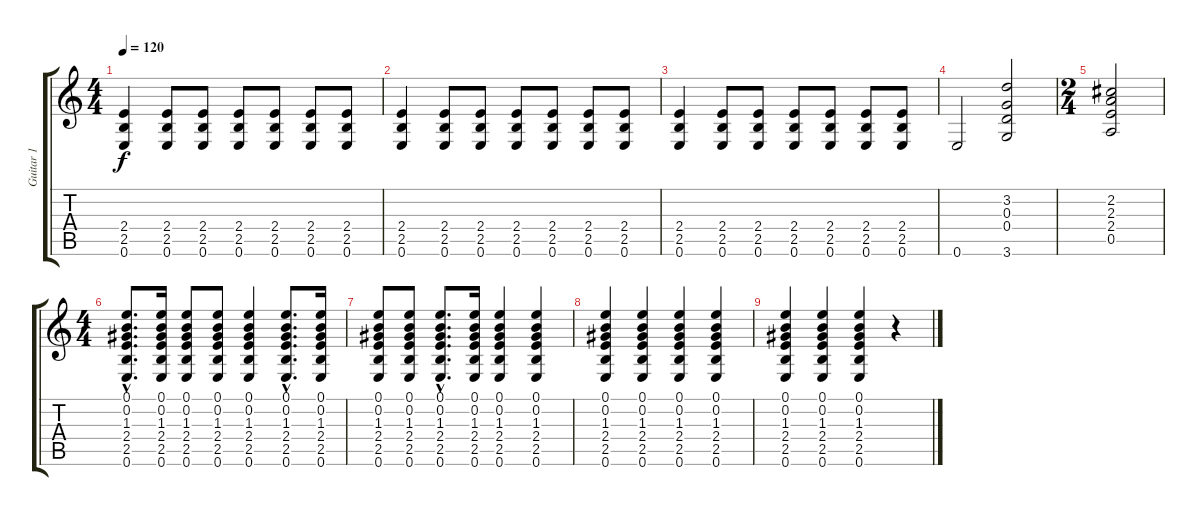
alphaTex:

\track ("Guitar 1" "Guitar 1") {instrument overdrivenguitar}
\staff {score tabs}
\tuning (E4 B3 G3 D3 A2 E2) {hide}
\ts (4 4)
\tempo 120
\clef g2
\ks c
(2.4 2.5 0.6).4{dy f} (2.4 2.5 0.6).8 (2.4 2.5 0.6).8 (2.4 2.5 0.6).8 (2.4 2.5 0.6).8 (2.4 2.5 0.6).8 (2.4 2.5 0.6).8 |
(2.4 2.5 0.6).4 (2.4 2.5 0.6).8 (2.4 2.5 0.6).8 (2.4 2.5 0.6).8 (2.4 2.5 0.6).8 (2.4 2.5 0.6).8 (2.4 2.5 0.6).8 |
(2.4 2.5 0.6).4 (2.4 2.5 0.6).8 (2.4 2.5 0.6).8 (2.4 2.5 0.6).8 (2.4 2.5 0.6).8 (2.4 2.5 0.6).8 (2.4 2.5 0.6).8 |
0.6.2 (3.2 0.3 0.4 3.6).2 |
\ts (2 4)
(2.2 2.3 2.4 0.5).2 |
\ts (4 4)
(0.1{hac} 0.2{hac} 1.3{hac} 2.4{hac} 2.5{hac} 0.6{hac}).8{d} (0.1 0.2 1.3 2.4 2.5 0.6).16 (0.1 0.2 1.3 2.4 2.5 0.6).8 (0.1 0.2 1.3 2.4 2.5 0.6).8 (0.1 0.2 1.3 2.4 2.5 0.6).4 (0.1{hac} 0.2{hac} 1.3{hac} 2.4{hac} 2.5{hac} 0.6{hac}).8{d} (0.1 0.2 1.3 2.4 2.5 0.6).16 |
(0.1 0.2 1.3 2.4 2.5 0.6).8 (0.1 0.2 1.3 2.4 2.5 0.6).8 (0.1{hac} 0.2{hac} 1.3{hac} 2.4{hac} 2.5{hac} 0.6{hac}).8{d} (0.1 0.2 1.3 2.4 2.5 0.6).16 (0.1 0.2 1.3 2.4 2.5 0.6).4 (0.1 0.2 1.3 2.4 2.5 0.6).4 |
(0.1 0.2 1.3 2.4 2.5 0.6).4 (0.1 0.2 1.3 2.4 2.5 0.6).4 (0.1 0.2 1.3 2.4 2.5 0.6).4 (0.1 0.2 1.3 2.4 2.5 0.6).4 |
(0.1 0.2 1.3 2.4 2.5 0.6).4 (0.1 0.2 1.3 2.4 2.5 0.6).4 (0.1 0.2 1.3 2.4 2.5 0.6).4 r.4
